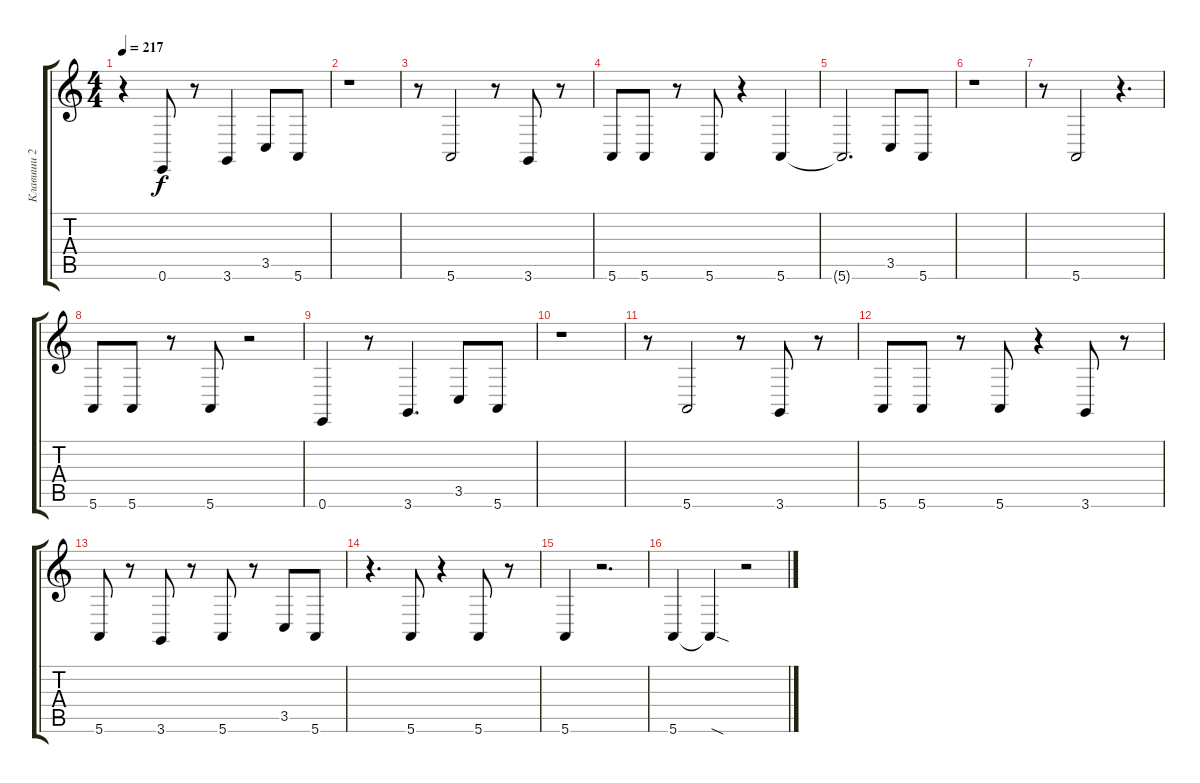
\track ("Клавиши 2" "Клавиши 2") {instrument tuba}
\staff {score tabs}
\tuning (E4 B3 G3 D3 A2 E2) {hide}
\ts (4 4)
\tempo 217
\clef g2
\ks c
r.4{dy f} 0.6.8 r.8 3.6.4 3.5.8 5.6.8 |
r.1 |
r.8 5.6.2 r.8 3.6.8 r.8 |
5.6.8 5.6.8 r.8 5.6.8 r.4 5.6.4 |
5.6{t}.2{d} 3.5.8 5.6.8 |
r.1 |
r.8 5.6.2 r.4{d} |
5.6.8 5.6.8 r.8 5.6.8 r.2 |
0.6.4 r.8 3.6.4{d} 3.5.8 5.6.8 |
r.1 |
r.8 5.6.2 r.8 3.6.8 r.8 |
5.6.8 5.6.8 r.8 5.6.8 r.4 3.6.8 r.8 |
5.6.8 r.8 3.6.8 r.8 5.6.8 r.8 3.5.8 5.6.8 |
r.4{d} 5.6.8 r.4 5.6.8 r.8 |
5.6.4 r.2{d} |
5.6.4 5.6{sod t}.4 r.2
